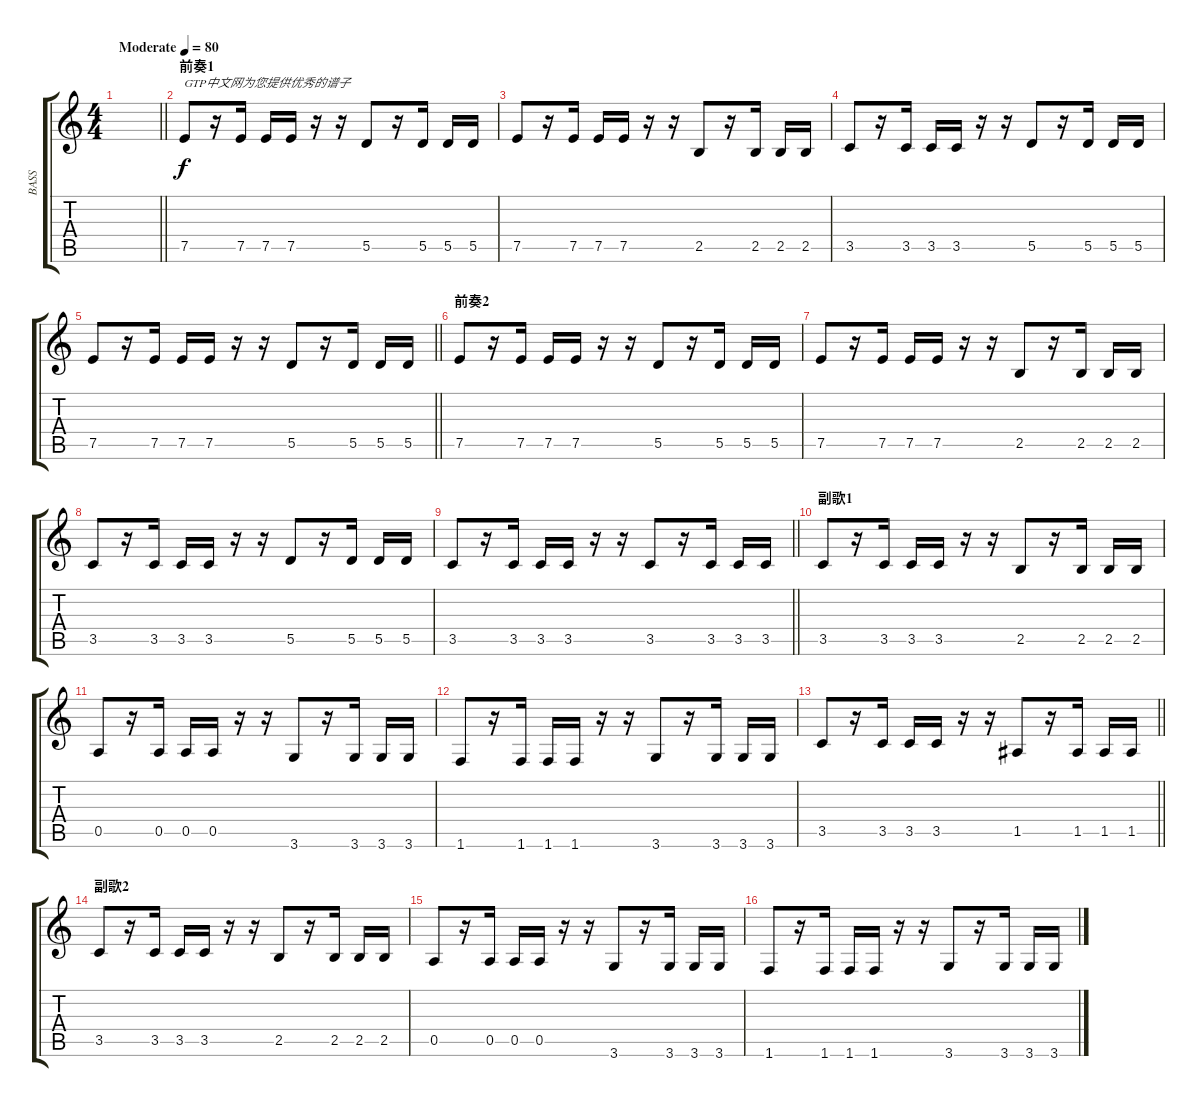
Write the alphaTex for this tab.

\track ("BASS" "BASS") {instrument electricbassfinger bank 5}
\staff {score tabs}
\tuning (E4 B3 G3 D3 A2 E2) {hide}
\ts (4 4)
\tempo (80 "Moderate")
\clef g2
\barLineRight lightlight
\ks c
|
\section ("" "前奏1")
7.5.8{txt "GTP中文网为您提供优秀的谱子"} r.16 7.5.16 7.5.16 7.5.16 r.16 r.16 5.5.8 r.16 5.5.16 5.5.16 5.5.16 |
7.5.8 r.16 7.5.16 7.5.16 7.5.16 r.16 r.16 2.5.8 r.16 2.5.16 2.5.16 2.5.16 |
3.5.8 r.16 3.5.16 3.5.16 3.5.16 r.16 r.16 5.5.8 r.16 5.5.16 5.5.16 5.5.16 |
\barLineRight lightlight
7.5.8 r.16 7.5.16 7.5.16 7.5.16 r.16 r.16 5.5.8 r.16 5.5.16 5.5.16 5.5.16 |
\section ("" "前奏2")
7.5.8 r.16 7.5.16 7.5.16 7.5.16 r.16 r.16 5.5.8 r.16 5.5.16 5.5.16 5.5.16 |
7.5.8 r.16 7.5.16 7.5.16 7.5.16 r.16 r.16 2.5.8 r.16 2.5.16 2.5.16 2.5.16 |
3.5.8 r.16 3.5.16 3.5.16 3.5.16 r.16 r.16 5.5.8 r.16 5.5.16 5.5.16 5.5.16 |
\barLineRight lightlight
3.5.8 r.16 3.5.16 3.5.16 3.5.16 r.16 r.16 3.5.8 r.16 3.5.16 3.5.16 3.5.16 |
\section ("" "副歌1")
3.5.8 r.16 3.5.16 3.5.16 3.5.16 r.16 r.16 2.5.8 r.16 2.5.16 2.5.16 2.5.16 |
0.5.8 r.16 0.5.16 0.5.16 0.5.16 r.16 r.16 3.6.8 r.16 3.6.16 3.6.16 3.6.16 |
1.6.8 r.16 1.6.16 1.6.16 1.6.16 r.16 r.16 3.6.8 r.16 3.6.16 3.6.16 3.6.16 |
\barLineRight lightlight
3.5.8 r.16 3.5.16 3.5.16 3.5.16 r.16 r.16 1.5.8 r.16 1.5.16 1.5.16 1.5.16 |
\section ("" "副歌2")
3.5.8 r.16 3.5.16 3.5.16 3.5.16 r.16 r.16 2.5.8 r.16 2.5.16 2.5.16 2.5.16 |
0.5.8 r.16 0.5.16 0.5.16 0.5.16 r.16 r.16 3.6.8 r.16 3.6.16 3.6.16 3.6.16 |
1.6.8 r.16 1.6.16 1.6.16 1.6.16 r.16 r.16 3.6.8 r.16 3.6.16 3.6.16 3.6.16
